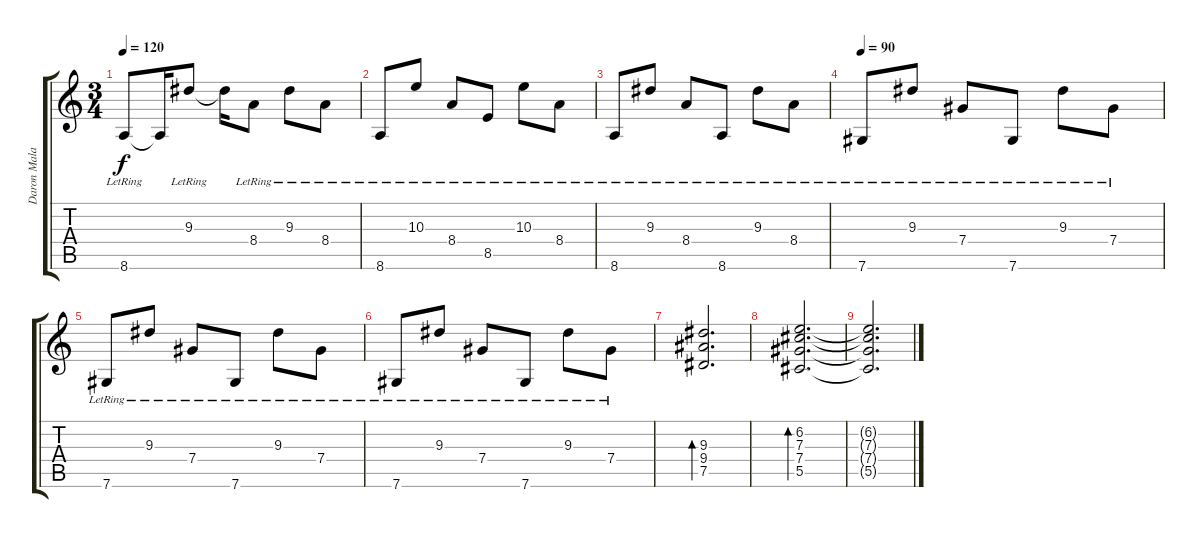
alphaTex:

\track ("Daron Malakian 2" "Daron Mala") {instrument overdrivenguitar}
\staff {score tabs}
\tuning (Eb4 Bb3 Gb3 Db3 Ab2 Db2) {hide}
\ts (3 4)
\tempo 120
\clef g2
\ks c
8.6{lr}.8{dy f} 8.6{t}.16 9.3{lr}.8 9.3{t}.16 8.4{lr}.8 9.3{lr}.8 8.4{lr}.8 |
8.6{lr}.8 10.3{lr}.8 8.4{lr}.8 8.5{lr}.8 10.3{lr}.8 8.4{lr}.8 |
8.6{lr}.8 9.3{lr}.8 8.4{lr}.8 8.6{lr}.8 9.3{lr}.8 8.4{lr}.8 |
\tempo 90
7.6{lr}.8 9.3{lr}.8 7.4{lr}.8 7.6{lr}.8 9.3{lr}.8 7.4{lr}.8 |
7.6{lr}.8 9.3{lr}.8 7.4{lr}.8 7.6{lr}.8 9.3{lr}.8 7.4{lr}.8 |
7.6{lr}.8 9.3{lr}.8 7.4{lr}.8 7.6{lr}.8 9.3{lr}.8 7.4{lr}.8 |
(9.3 9.4 7.5).2{d bd 480} |
(6.2 7.3 7.4 5.5).2{d bd 480} |
(6.2{t} 7.3{t} 7.4{t} 5.5{t}).2{d}
